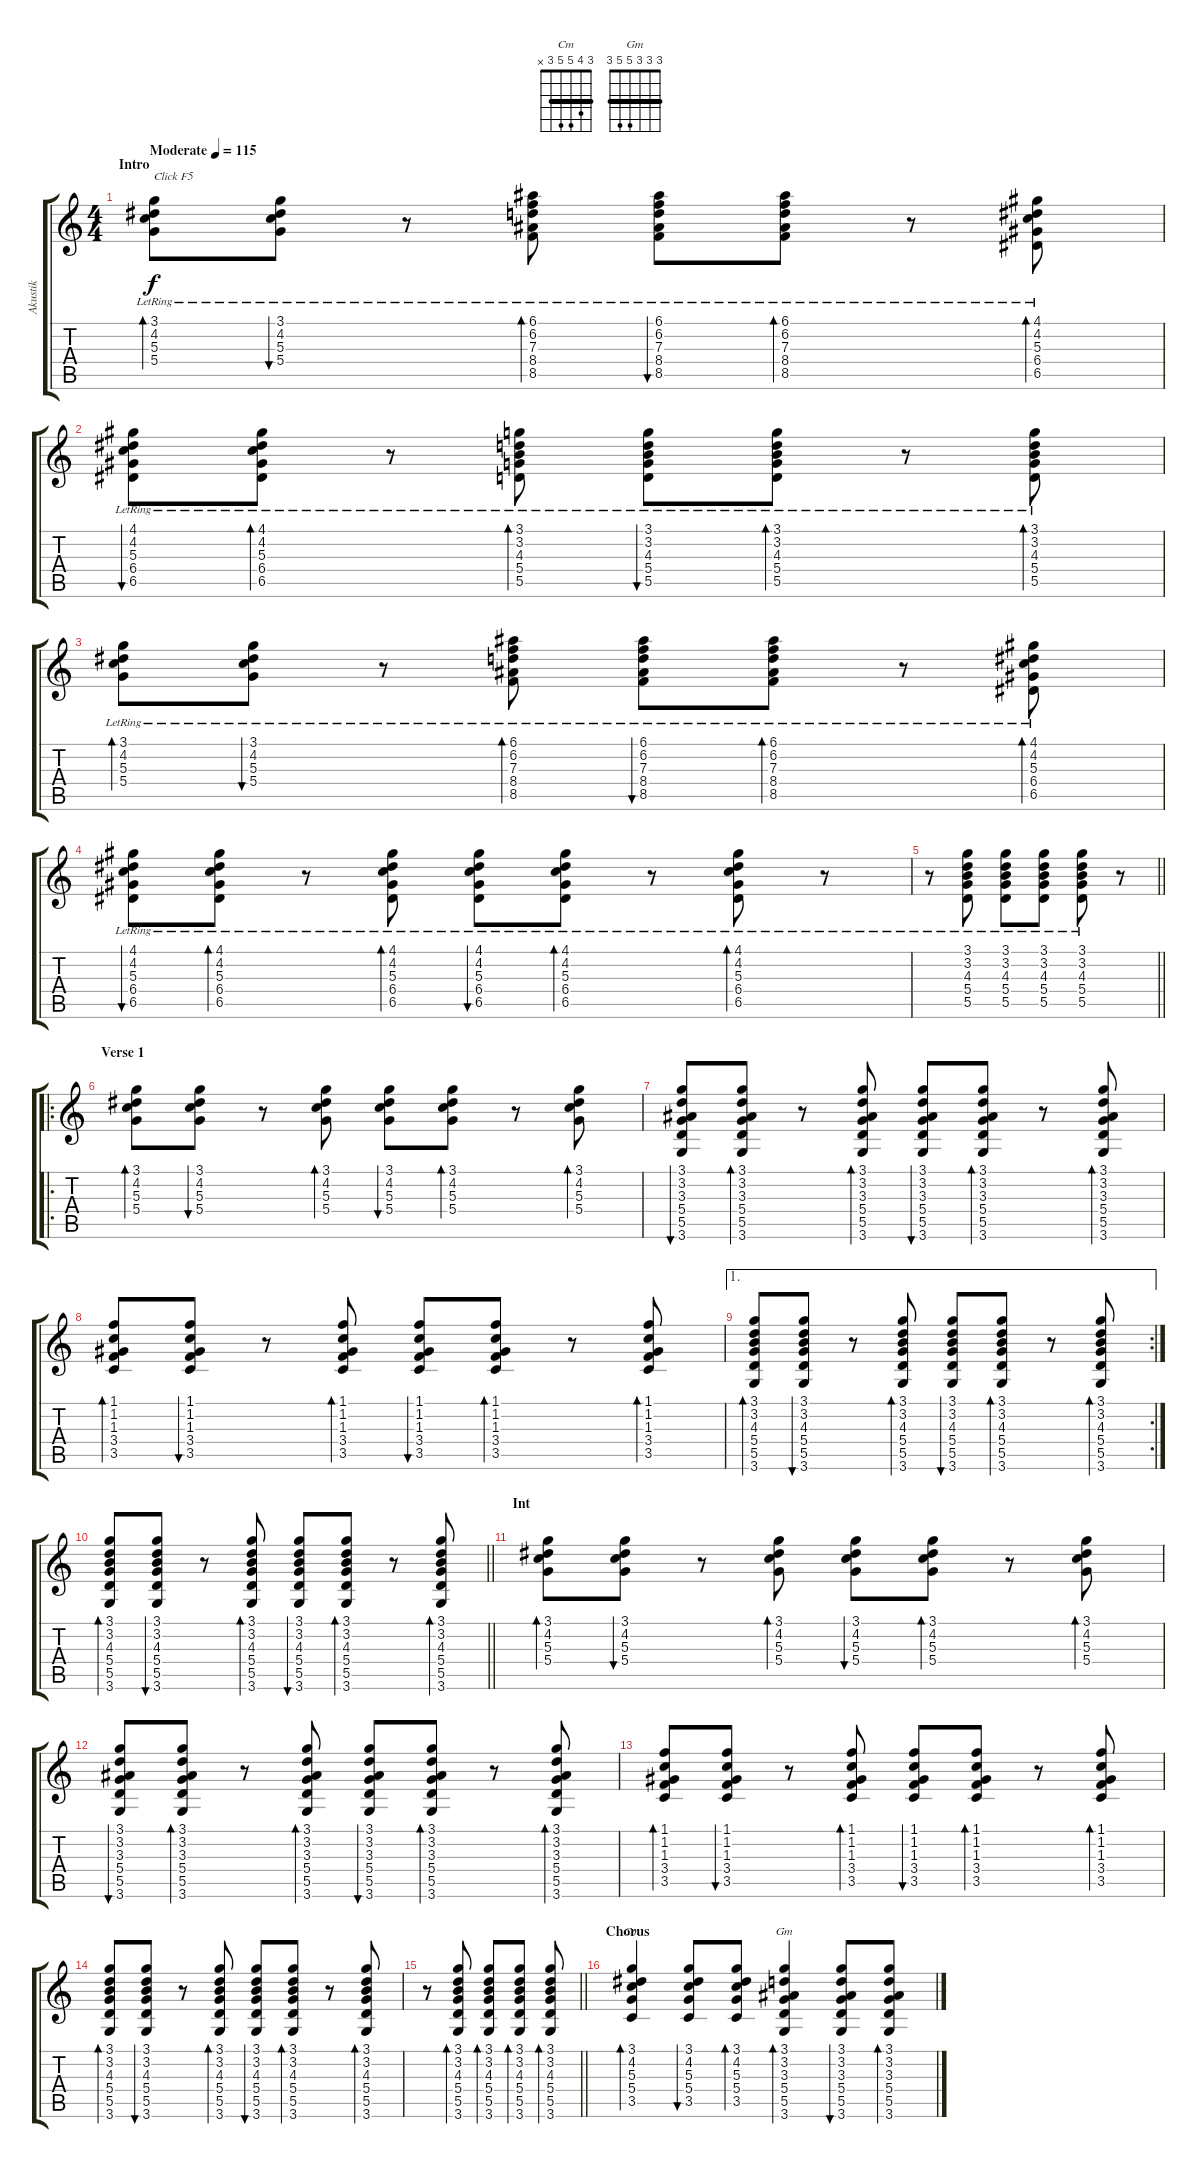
\track ("Akustik " "Akustik ") {instrument acousticguitarnylon}
\staff {score tabs}
\tuning (E4 B3 G3 D3 A2 E2) {hide}
\chord ("Cm" 3 4 5 5 3 x) {barre 3}
\chord ("Gm" 3 3 3 5 5 3) {barre 3}
\ts (4 4)
\section ("" "Intro")
\tempo (115 "Moderate")
\clef g2
\ks c
(3.1{lr} 4.2{lr} 5.3{lr} 5.4{lr}).8{bd 120 txt "Click F5" dy f instrument acousticguitarnylon} (3.1{lr} 4.2{lr} 5.3{lr} 5.4{lr}).8{bu 120} r.8 (6.1{lr} 6.2{lr} 7.3{lr} 8.4{lr} 8.5{lr}).8{bd 120} (6.1{lr} 6.2{lr} 7.3{lr} 8.4{lr} 8.5{lr}).8{bu 120} (6.1{lr} 6.2{lr} 7.3{lr} 8.4{lr} 8.5{lr}).8{bd 120} r.8 (4.1{lr} 4.2{lr} 5.3{lr} 6.4{lr} 6.5{lr}).8{bd 120} |
(4.1{lr} 4.2{lr} 5.3{lr} 6.4{lr} 6.5{lr}).8{bu 120} (4.1{lr} 4.2{lr} 5.3{lr} 6.4{lr} 6.5{lr}).8{bd 120} r.8 (3.1{lr} 3.2{lr} 4.3{lr} 5.4{lr} 5.5{lr}).8{bd 120} (3.1{lr} 3.2{lr} 4.3{lr} 5.4{lr} 5.5{lr}).8{bu 120} (3.1{lr} 3.2{lr} 4.3{lr} 5.4{lr} 5.5{lr}).8{bd 120} r.8 (3.1{lr} 3.2{lr} 4.3{lr} 5.4{lr} 5.5).8{bd 120} |
(3.1{lr} 4.2{lr} 5.3{lr} 5.4{lr}).8{bd 120} (3.1{lr} 4.2{lr} 5.3{lr} 5.4{lr}).8{bu 120} r.8 (6.1{lr} 6.2{lr} 7.3{lr} 8.4{lr} 8.5{lr}).8{bd 120} (6.1{lr} 6.2{lr} 7.3{lr} 8.4{lr} 8.5{lr}).8{bu 120} (6.1{lr} 6.2{lr} 7.3{lr} 8.4{lr} 8.5{lr}).8{bd 120} r.8 (4.1{lr} 4.2{lr} 5.3{lr} 6.4{lr} 6.5{lr}).8{bd 120} |
(4.1{lr} 4.2{lr} 5.3{lr} 6.4{lr} 6.5{lr}).8{bu 120} (4.1{lr} 4.2{lr} 5.3{lr} 6.4{lr} 6.5{lr}).8{bd 120} r.8 (4.1{lr} 4.2{lr} 5.3{lr} 6.4{lr} 6.5{lr}).8{bd 120} (4.1{lr} 4.2{lr} 5.3{lr} 6.4{lr} 6.5{lr}).8{bu 120} (4.1{lr} 4.2{lr} 5.3{lr} 6.4{lr} 6.5{lr}).8{bd 120} r.8 (4.1{lr} 4.2{lr} 5.3{lr} 6.4{lr} 6.5{lr}).8{bd 120} r.8 |
\barLineRight lightlight
r.8 (3.1{lr} 3.2{lr} 4.3{lr} 5.4{lr} 5.5{lr}).8 (3.1{lr} 3.2{lr} 4.3{lr} 5.4{lr} 5.5{lr}).8 (3.1{lr} 3.2{lr} 4.3{lr} 5.4{lr} 5.5{lr}).8 (3.1{lr} 3.2{lr} 4.3{lr} 5.4{lr} 5.5{lr}).8 r.8 |
\ro
\section ("" "Verse 1")
(3.1 4.2 5.3 5.4).8{bd 120} (3.1 4.2 5.3 5.4).8{bu 120} r.8 (3.1 4.2 5.3 5.4).8{bd 120} (3.1 4.2 5.3 5.4).8{bu 120} (3.1 4.2 5.3 5.4).8{bd 120} r.8 (3.1 4.2 5.3 5.4).8{bd 120} |
(3.1 3.2 3.3 5.4 5.5 3.6).8{bu 60} (3.1 3.2 3.3 5.4 5.5 3.6).8{bd 60} r.8 (3.1 3.2 3.3 5.4 5.5 3.6).8{bd 60} (3.1 3.2 3.3 5.4 5.5 3.6).8{bu 60} (3.1 3.2 3.3 5.4 5.5 3.6).8{bd 60} r.8 (3.1 3.2 3.3 5.4 5.5 3.6).8{bd 60} |
(1.1 1.2 1.3 3.4 3.5).8{bd 60} (1.1 1.2 1.3 3.4 3.5).8{bu 60} r.8 (1.1 1.2 1.3 3.4 3.5).8{bd 60} (1.1 1.2 1.3 3.4 3.5).8{bu 60} (1.1 1.2 1.3 3.4 3.5).8{bd 60} r.8 (1.1 1.2 1.3 3.4 3.5).8{bd 60} |
\ae 1
\rc 2
(3.1 3.2 4.3 5.4 5.5 3.6).8{bd 60} (3.1 3.2 4.3 5.4 5.5 3.6).8{bu 60} r.8 (3.1 3.2 4.3 5.4 5.5 3.6).8{bd 60} (3.1 3.2 4.3 5.4 5.5 3.6).8{bu 60} (3.1 3.2 4.3 5.4 5.5 3.6).8{bd 60} r.8 (3.1 3.2 4.3 5.4 5.5 3.6).8{bd 60} |
\barLineRight lightlight
(3.1 3.2 4.3 5.4 5.5 3.6).8{bd 60} (3.1 3.2 4.3 5.4 5.5 3.6).8{bu 60} r.8 (3.1 3.2 4.3 5.4 5.5 3.6).8{bd 60} (3.1 3.2 4.3 5.4 5.5 3.6).8{bu 60} (3.1 3.2 4.3 5.4 5.5 3.6).8{bd 60} r.8 (3.1 3.2 4.3 5.4 5.5 3.6).8{bd 60} |
\section ("" "Int")
(3.1 4.2 5.3 5.4).8{bd 120} (3.1 4.2 5.3 5.4).8{bu 120} r.8 (3.1 4.2 5.3 5.4).8{bd 120} (3.1 4.2 5.3 5.4).8{bu 120} (3.1 4.2 5.3 5.4).8{bd 120} r.8 (3.1 4.2 5.3 5.4).8{bd 120} |
(3.1 3.2 3.3 5.4 5.5 3.6).8{bu 60} (3.1 3.2 3.3 5.4 5.5 3.6).8{bd 60} r.8 (3.1 3.2 3.3 5.4 5.5 3.6).8{bd 60} (3.1 3.2 3.3 5.4 5.5 3.6).8{bu 60} (3.1 3.2 3.3 5.4 5.5 3.6).8{bd 60} r.8 (3.1 3.2 3.3 5.4 5.5 3.6).8{bd 60} |
(1.1 1.2 1.3 3.4 3.5).8{bd 60} (1.1 1.2 1.3 3.4 3.5).8{bu 60} r.8 (1.1 1.2 1.3 3.4 3.5).8{bd 60} (1.1 1.2 1.3 3.4 3.5).8{bu 60} (1.1 1.2 1.3 3.4 3.5).8{bd 60} r.8 (1.1 1.2 1.3 3.4 3.5).8{bd 60} |
(3.1 3.2 4.3 5.4 5.5 3.6).8{bd 60} (3.1 3.2 4.3 5.4 5.5 3.6).8{bu 60} r.8 (3.1 3.2 4.3 5.4 5.5 3.6).8{bd 60} (3.1 3.2 4.3 5.4 5.5 3.6).8{bu 60} (3.1 3.2 4.3 5.4 5.5 3.6).8{bd 60} r.8 (3.1 3.2 4.3 5.4 5.5 3.6).8{bd 60} |
\barLineRight lightlight
r.8 (3.1 3.2 4.3 5.4 5.5 3.6).8{bd 60} (3.1 3.2 4.3 5.4 5.5 3.6).8{bd 60} (3.1 3.2 4.3 5.4 5.5 3.6).8{bd 60} (3.1 3.2 4.3 5.4 5.5 3.6).8{bd 60} |
\section ("" "Chorus")
(3.1 4.2 5.3 5.4 3.5).4{bd 60 ch "Cm" volume 7} (3.1 4.2 5.3 5.4 3.5).8{bu 60} (3.1 4.2 5.3 5.4 3.5).8{bd 60} (3.1 3.2 3.3 5.4 5.5 3.6).4{bd 60 ch "Gm"} (3.1 3.2 3.3 5.4 5.5 3.6).8{bu 60} (3.1 3.2 3.3 5.4 5.5 3.6).8{bd 60}
